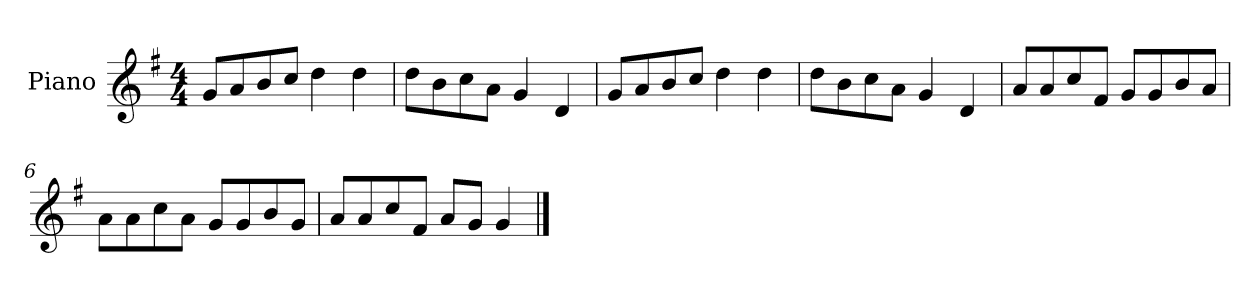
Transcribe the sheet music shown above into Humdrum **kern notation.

**kern
*part1
*staff1
*I"Piano
*I'P-no
*clefG2
*k[f#]
*M4/4
*MM90
=1
8g/L
8a/
8b/
8cc/J
4dd\
4dd\
=2
8dd\L
8b\
8cc\
8a\J
4g/
4d/
=3
8g/L
8a/
8b/
8cc/J
4dd\
4dd\
=4
8dd\L
8b\
8cc\
8a\J
4g/
4d/
=5
8a/L
8a/
8cc/
8f#/J
8g/L
8g/
8b/
8a/J
!!LO:LB:g=z
=6
8a\L
8a\
8cc\
8a\J
8g/L
8g/
8b/
8g/J
=7
8a/L
8a/
8cc/
8f#/J
8a/L
8g/J
4g/
==
*-
